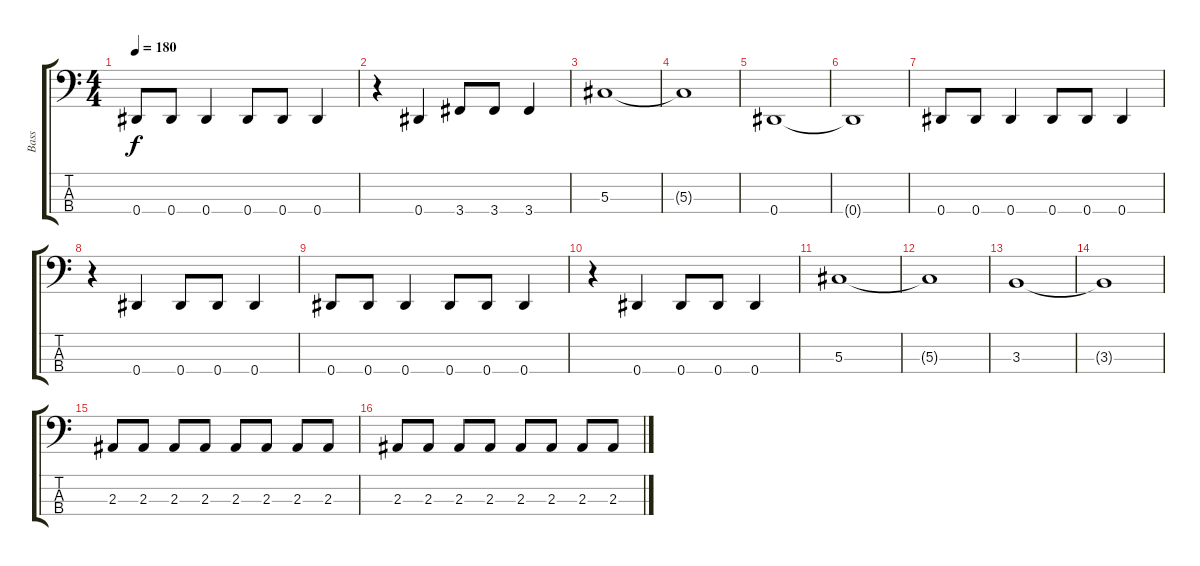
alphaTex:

\track ("Bass" "Bass") {instrument electricbasspick}
\staff {score tabs}
\tuning (Gb2 Db2 Ab1 Eb1) {hide}
\ts (4 4)
\tempo 180
\clef f4
\ks c
0.4.8{dy f} 0.4.8 0.4.4 0.4.8 0.4.8 0.4.4 |
r.4 0.4.4 3.4.8 3.4.8 3.4.4 |
5.3.1 |
5.3{t}.1 |
0.4.1 |
0.4{t}.1 |
0.4.8 0.4.8 0.4.4 0.4.8 0.4.8 0.4.4 |
r.4 0.4.4 0.4.8 0.4.8 0.4.4 |
0.4.8 0.4.8 0.4.4 0.4.8 0.4.8 0.4.4 |
r.4 0.4.4 0.4.8 0.4.8 0.4.4 |
5.3.1 |
5.3{t}.1 |
3.3.1 |
3.3{t}.1 |
2.3.8 2.3.8 2.3.8 2.3.8 2.3.8 2.3.8 2.3.8 2.3.8 |
2.3.8 2.3.8 2.3.8 2.3.8 2.3.8 2.3.8 2.3.8 2.3.8
